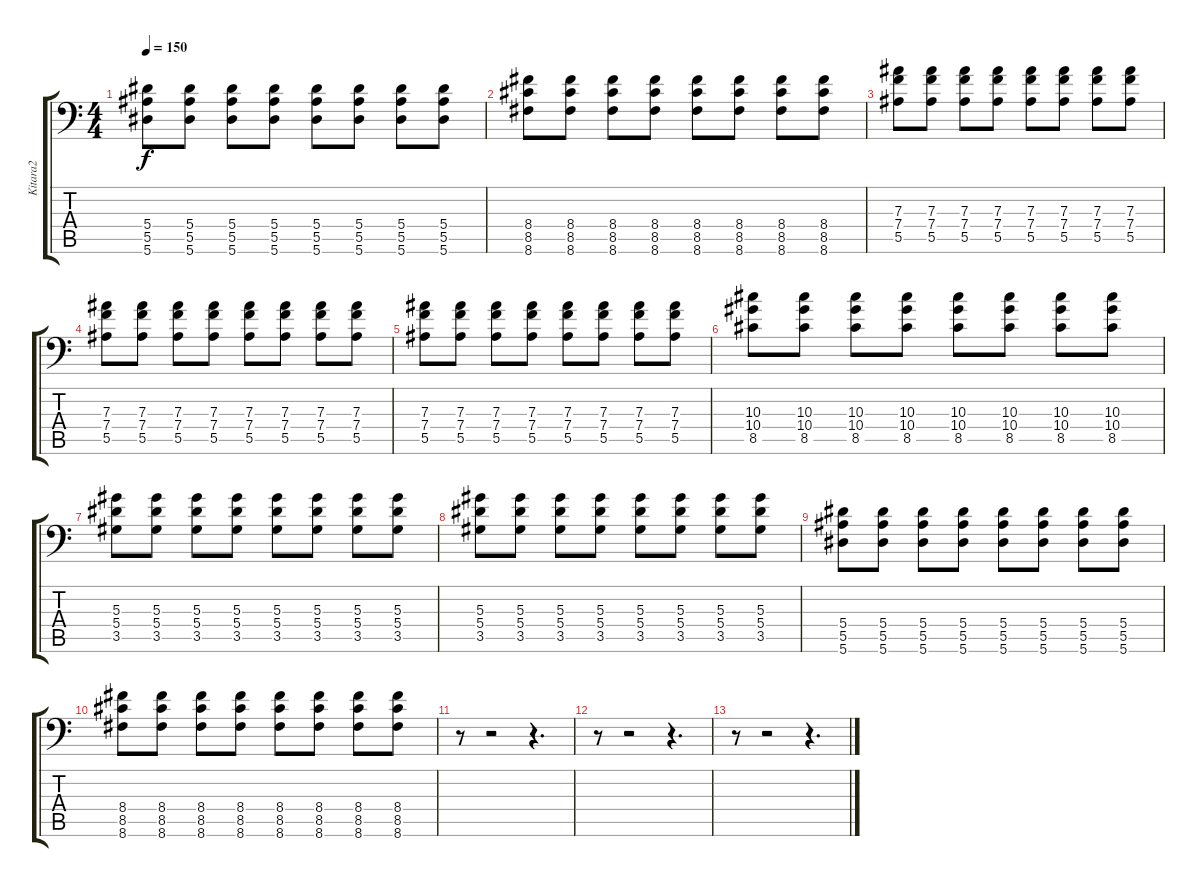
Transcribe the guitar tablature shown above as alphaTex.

\track ("Kitara2" "Kitara2") {instrument distortionguitar}
\staff {score tabs}
\tuning (C4 G3 Eb3 Bb2 F2 Bb1) {hide}
\ts (4 4)
\tempo 150
\clef f4
\ks c
(5.4 5.5 5.6).8{dy f} (5.4 5.5 5.6).8 (5.4 5.5 5.6).8 (5.4 5.5 5.6).8 (5.4 5.5 5.6).8 (5.4 5.5 5.6).8 (5.4 5.5 5.6).8 (5.4 5.5 5.6).8 |
(8.4 8.5 8.6).8 (8.4 8.5 8.6).8 (8.4 8.5 8.6).8 (8.4 8.5 8.6).8 (8.4 8.5 8.6).8 (8.4 8.5 8.6).8 (8.4 8.5 8.6).8 (8.4 8.5 8.6).8 |
(7.3 7.4 5.5).8 (7.3 7.4 5.5).8 (7.3 7.4 5.5).8 (7.3 7.4 5.5).8 (7.3 7.4 5.5).8 (7.3 7.4 5.5).8 (7.3 7.4 5.5).8 (7.3 7.4 5.5).8 |
(7.3 7.4 5.5).8 (7.3 7.4 5.5).8 (7.3 7.4 5.5).8 (7.3 7.4 5.5).8 (7.3 7.4 5.5).8 (7.3 7.4 5.5).8 (7.3 7.4 5.5).8 (7.3 7.4 5.5).8 |
(7.3 7.4 5.5).8 (7.3 7.4 5.5).8 (7.3 7.4 5.5).8 (7.3 7.4 5.5).8 (7.3 7.4 5.5).8 (7.3 7.4 5.5).8 (7.3 7.4 5.5).8 (7.3 7.4 5.5).8 |
(10.3 10.4 8.5).8 (10.3 10.4 8.5).8 (10.3 10.4 8.5).8 (10.3 10.4 8.5).8 (10.3 10.4 8.5).8 (10.3 10.4 8.5).8 (10.3 10.4 8.5).8 (10.3 10.4 8.5).8 |
(5.3 5.4 3.5).8 (5.3 5.4 3.5).8 (5.3 5.4 3.5).8 (5.3 5.4 3.5).8 (5.3 5.4 3.5).8 (5.3 5.4 3.5).8 (5.3 5.4 3.5).8 (5.3 5.4 3.5).8 |
(5.3 5.4 3.5).8 (5.3 5.4 3.5).8 (5.3 5.4 3.5).8 (5.3 5.4 3.5).8 (5.3 5.4 3.5).8 (5.3 5.4 3.5).8 (5.3 5.4 3.5).8 (5.3 5.4 3.5).8 |
(5.4 5.5 5.6).8 (5.4 5.5 5.6).8 (5.4 5.5 5.6).8 (5.4 5.5 5.6).8 (5.4 5.5 5.6).8 (5.4 5.5 5.6).8 (5.4 5.5 5.6).8 (5.4 5.5 5.6).8 |
(8.4 8.5 8.6).8 (8.4 8.5 8.6).8 (8.4 8.5 8.6).8 (8.4 8.5 8.6).8 (8.4 8.5 8.6).8 (8.4 8.5 8.6).8 (8.4 8.5 8.6).8 (8.4 8.5 8.6).8 |
r.8 r.2 r.4{d} |
r.8 r.2 r.4{d} |
r.8 r.2 r.4{d}
